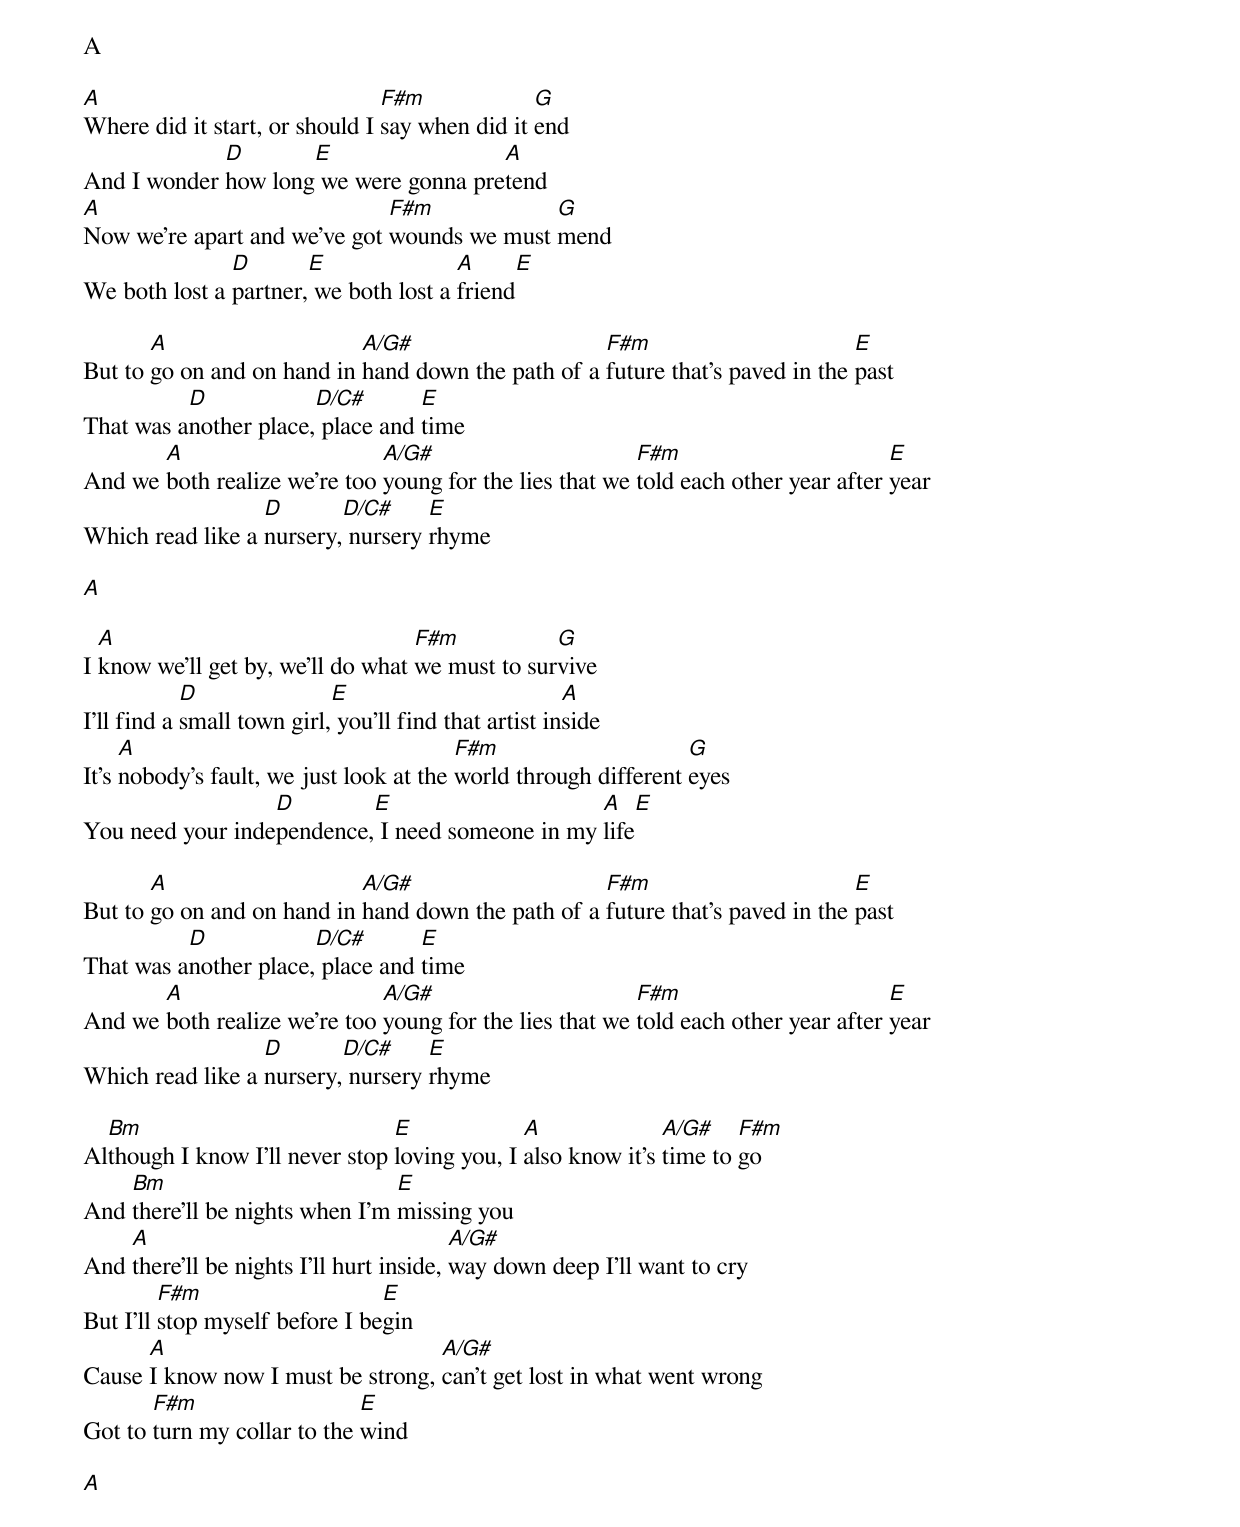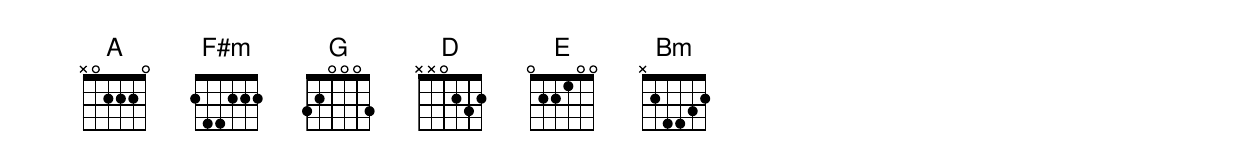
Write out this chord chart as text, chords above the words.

A

A                               F#m             G
Where did it start, or should I say when did it end
             D       E                 A
And I wonder how long we were gonna pretend
A                             F#m            G
Now we're apart and we've got wounds we must mend
               D       E               A       E
We both lost a partner, we both lost a friend

       A                    A/G#                    F#m                        E
But to go on and on hand in hand down the path of a future that's paved in the past
          D            D/C#       E
That was another place, place and time
       A                      A/G#                       F#m                        E
And we both realize we're too young for the lies that we told each other year after year
                  D       D/C#     E
Which read like a nursery, nursery rhyme

A

  A                                F#m           G
I know we'll get by, we'll do what we must to survive
            D               E                          A
I'll find a small town girl, you'll find that artist inside
     A                                   F#m                     G
It's nobody's fault, we just look at the world through different eyes
                  D        E                     A     E
You need your independence, I need someone in my life

       A                    A/G#                    F#m                        E
But to go on and on hand in hand down the path of a future that's paved in the past
          D            D/C#       E
That was another place, place and time
       A                      A/G#                       F#m                        E
And we both realize we're too young for the lies that we told each other year after year
                  D       D/C#     E
Which read like a nursery, nursery rhyme

  Bm                            E             A              A/G#    F#m
Although I know I'll never stop loving you, I also know it's time to go
    Bm                          E
And there'll be nights when I'm missing you
    A                                    A/G#
And there'll be nights I'll hurt inside, way down deep I'll want to cry
         F#m                    E
But I'll stop myself before I begin
      A                            A/G#
Cause I know now I must be strong, can't get lost in what went wrong
       F#m                   E
Got to turn my collar to the wind

A
